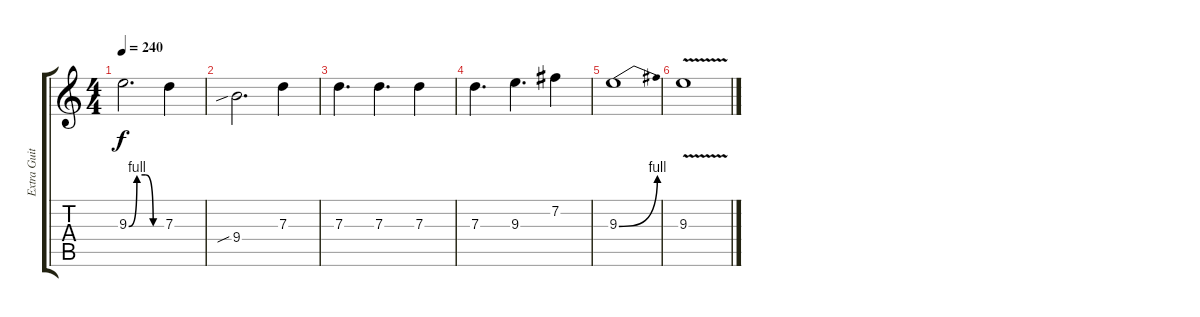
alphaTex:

\track ("Extra Guitar" "Extra Guit") {instrument distortionguitar}
\staff {score tabs}
\tuning (E4 B3 G3 D3 A2 E2) {hide}
\ts (4 4)
\tempo 240
\clef g2
\ks c
9.3{be (custom 0 0 15 4 30 4 45 0 60 0)}.2{d dy f} 7.3.4 |
9.4{sib}.2{d} 7.3.4 |
7.3.4{d} 7.3.4{d} 7.3.4 |
7.3.4{d} 9.3.4{d} 7.2.4 |
9.3{be (bend 0 0 60 4)}.1 |
9.3{v}.1
